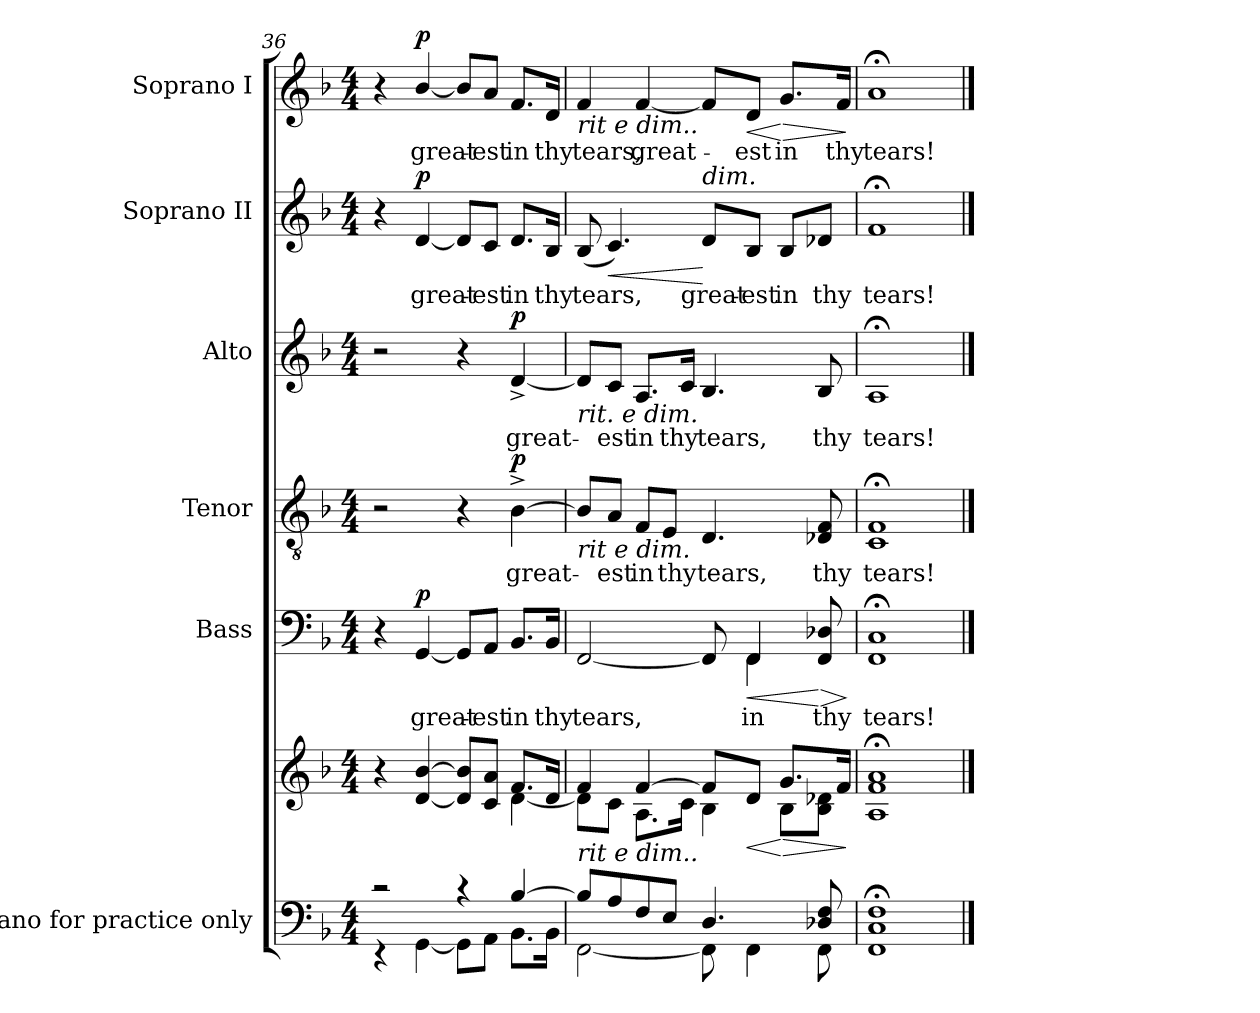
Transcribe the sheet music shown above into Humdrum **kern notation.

**kern	**kern	**dynam	**kern	**text	**dynam	**kern	**text	**dynam	**kern	**text	**dynam	**kern	**text	**dynam	**kern	**text	**dynam
*part6	*part6	*part6	*part5	*part5	*part5	*part4	*part4	*part4	*part3	*part3	*part3	*part2	*part2	*part2	*part1	*part1	*part1
*staff7	*staff6	*staff6/7	*staff5	*staff5	*staff5	*staff4	*staff4	*staff4	*staff3	*staff3	*staff3	*staff2	*staff2	*staff2	*staff1	*staff1	*staff1
*I"Piano for practice only	*	*	*I"Bass	*	*	*I"Tenor	*	*	*I"Alto	*	*	*I"Soprano II	*	*	*I"Soprano I	*	*
*I'Pno	*	*	*	*	*	*	*	*	*	*	*	*	*	*	*	*	*
*clefF4	*clefG2	*	*clefF4	*	*	*clefGv2	*	*	*clefG2	*	*	*clefG2	*	*	*clefG2	*	*
*k[b-]	*k[b-]	*	*k[b-]	*	*	*k[b-]	*	*	*k[b-]	*	*	*k[b-]	*	*	*k[b-]	*	*
*M4/4	*M4/4	*	*M4/4	*	*	*M4/4	*	*	*M4/4	*	*	*M4/4	*	*	*M4/4	*	*
=36	=36	=36	=36	=36	=36	=36	=36	=36	=36	=36	=36	=36	=36	=36	=36	=36	=36
*^	*^	*	*	*	*	*	*	*	*	*	*	*	*	*	*	*	*
2r	4r	4r	2.ryy	.	4r	.	.	2r	.	.	2r	.	.	4r	.	.	4r	.	.
!	!	!	!	!	!	!LO:LY:b	!LO:DY:a	!	!	!	!	!	!	!	!LO:LY:b	!LO:DY:a	!	!LO:LY:b	!LO:DY:a
.	[4GG\	[4d/ [4b-/	.	.	[4GG/	great-	p	.	.	.	.	.	.	[4d/	great-	p	[4b-/	great-	p
4r	8GG\L]	8d/] 8b-/]L	.	.	8GG/L]	.	.	4r	.	.	4r	.	.	8d/L]	.	.	8b-/L]	.	.
!	!	!	!	!	!	!LO:LY:b	!	!	!	!	!	!	!	!	!LO:LY:b	!	!	!LO:LY:b	!
.	8AA\J	8c/ 8a/J	.	.	8AA/J	-est	.	.	.	.	.	.	.	8c/J	-est	.	8a/J	-est	.
!	!	!	!	!	!	!LO:LY:b	!	!	!LO:LY:b	!LO:DY:a	!	!LO:LY:b	!LO:DY:a	!	!LO:LY:b	!	!	!LO:LY:b	!
[4B-/	8.BB-\L	8.f/L	[4d\	.	8.BB-/L	in	.	[4B-^>\	great-	p	[4d^>/	great-	p	8.d/L	in	.	8.f/L	in	.
!	!	!	!	!	!	!LO:LY:b	!	!	!	!	!	!	!	!	!LO:LY:b	!	!	!LO:LY:b	!
.	16BB-\Jk	16d/Jk	.	.	16BB-/Jk	thy	.	.	.	.	.	.	.	16B-/Jk	thy	.	16d/Jk	thy	.
=37	=37	=37	=37	=37	=37	=37	=37	=37	=37	=37	=37	=37	=37	=37	=37	=37	=37	=37	=37
*	*^	*	*	*	*	*	*	*	*	*	*	*	*	*	*	*	*	*	*
!	!	!	!	!	!	!	!	!	!	!	!	!	!	!	!	!	!	!LO:TX:b:i:t=rit e dim..	!	!
!	!	!	!	!	!	!	!	!	!	!	!	!LO:TX:b:i:t=rit. e dim.	!	!	!	!	!	!	!	!
!	!	!	!	!	!	!	!	!	!LO:TX:b:i:t=rit e dim.	!	!	!	!	!	!	!	!	!	!	!
!	!	!	!	!	!	!LO:TX:b:i:t=rit. e dim.	!	!	!	!	!	!	!	!	!	!	!	!	!	!
!	!	!	!LO:TX:b:i:t=rit e dim..	!	!	!	!	!	!	!	!	!	!	!	!	!	!	!	!	!
!	!	!	!	!	!	!	!LO:LY:b	!	!	!	!	!	!	!	!	!LO:LY:b	!	!	!LO:LY:b	!
*	*	*	*	*	*	*^	*	*	*	*	*	*	*	*	*	*	*	*	*	*
8B-/L]	[2FF\	2..ryy	4f/	8d\L]	.	[2FF/	8ryy	tears,	.	8B-/L]	.	.	8d/L]	.	.	(8B-/	tears,	.	4f/	tears,	.
!	!	!	!	!	!	!	!	!	!	!	!LO:LY:b	!	!	!LO:LY:b	!	!	!	!LO:HP:b	!	!	!
*	*	*	*	*	*	*v	*v	*	*	*	*	*	*	*	*	*	*	*	*	*	*
8A/	.	.	.	8c\J	.	.	.	.	8A/J	-est	.	8c/J	-est	.	4.c/)	.	<	.	.	.
!	!	!	!	!	!	!	!	!	!	!LO:LY:b	!	!	!LO:LY:b	!	!	!	!	!	!LO:LY:b	!
8F/	.	.	[4f/	8.A\L	.	.	.	.	8F/L	in	.	8.A/L	in	.	.	.	.	[4f/	great-	.
!	!	!	!	!	!	!	!	!	!	!LO:LY:b	!	!	!	!	!	!	!	!	!	!
8E/J	.	.	.	.	.	.	.	.	8E/J	thy	.	.	.	.	.	.	.	.	.	.
!	!	!	!	!	!	!	!	!	!	!	!	!	!LO:LY:b	!	!	!	!	!	!	!
.	.	.	.	16c\Jk	.	.	.	.	.	.	.	16c/Jk	thy	.	.	.	.	.	.	.
!	!	!	!	!	!	!	!	!	!	!	!	!	!	!	!LO:TX:a:i:t=dim.	!	!	!	!	!
!	!	!	!	!	!	!	!	!	!	!LO:LY:b	!	!	!LO:LY:b	!	!	!LO:LY:b	!	!	!	!
4.D/	8FF\]	.	8f/L]	4B-\	.	8FF/]	.	.	4.D/	tears,	.	4.B-/	tears,	.	8d/L	great-	[	8f/L]	.	.
!	!	!	!	!	!LO:HP:b	!	!LO:LY:b	!LO:HP:b	!	!	!	!	!	!	!	!LO:LY:b	!	!	!LO:LY:b	!LO:HP:b
*	*	*	*	*	*	*^	*	*	*	*	*	*	*	*	*	*	*	*	*	*
.	4FF\	.	8d/J	.	<	4FF/	4FF\	in	<	.	.	.	.	.	.	8B-/J	-est	.	8d/J	-est	<
!	!	!	!	!	!LO:HP:n=1:b	!	!	!	!	!	!	!	!	!	!	!	!LO:LY:b	!	!	!LO:LY:b	!LO:HP:n=1:b
.	.	.	8.g/L	8B-\L	[ >	.	.	.	.	.	.	.	.	.	.	8B-/L	in	.	8.g/L	in	[ >
!	!	!	!	!	!	!	!	!LO:LY:b	!LO:HP:n=1:b	!	!LO:LY:b	!	!	!LO:LY:b	!	!	!LO:LY:b	!	!	!	!
8D-X/ 8F/	8ryy	8FF\	.	8B-\ 8d-X\J	.	8FF/ 8D-X/	8ryy	thy	[ >	8D-X/ 8F/	thy	.	8B-/	thy	.	8d-X/J	thy	.	.	.	.
!	!	!	!	!	!	!	!	!	!	!	!	!	!	!	!	!	!	!	!	!LO:LY:b	!
.	.	.	16f/Jk	.	.	.	.	.	.	.	.	.	.	.	.	.	.	.	16f/Jk	thy	.
*v	*v	*v	*	*	*	*v	*v	*	*	*	*	*	*	*	*	*	*	*	*	*	*
*	*v	*v	*	*	*	*	*	*	*	*	*	*	*	*	*	*	*	*
.	.	]	.	.	]	.	.	.	.	.	.	.	.	.	.	.	]
=38	=38	=38	=38	=38	=38	=38	=38	=38	=38	=38	=38	=38	=38	=38	=38	=38	=38
*^	*^	*	*	*	*	*	*	*	*	*	*	*	*	*	*	*	*
*	*	*	*^	*	*	*	*	*	*	*	*	*	*	*	*	*	*	*	*
!	!	!	!	!	!	!	!LO:LY:b	!	!	!LO:LY:b	!	!	!LO:LY:b	!	!	!LO:LY:b	!	!	!LO:LY:b	!
1F;	1FF 1C	1a;<	1f	1A	.	1FF;< 1C;<	tears!	.	1C;< 1F;<	tears!	.	1A;<	tears!	.	1f;<	tears!	.	1a;<	tears!	.
*v	*v	*	*	*	*	*	*	*	*	*	*	*	*	*	*	*	*	*	*	*
*	*v	*v	*v	*	*	*	*	*	*	*	*	*	*	*	*	*	*	*	*
==	==	==	==	==	==	==	==	==	==	==	==	==	==	==	==	==	==
*-	*-	*-	*-	*-	*-	*-	*-	*-	*-	*-	*-	*-	*-	*-	*-	*-	*-
